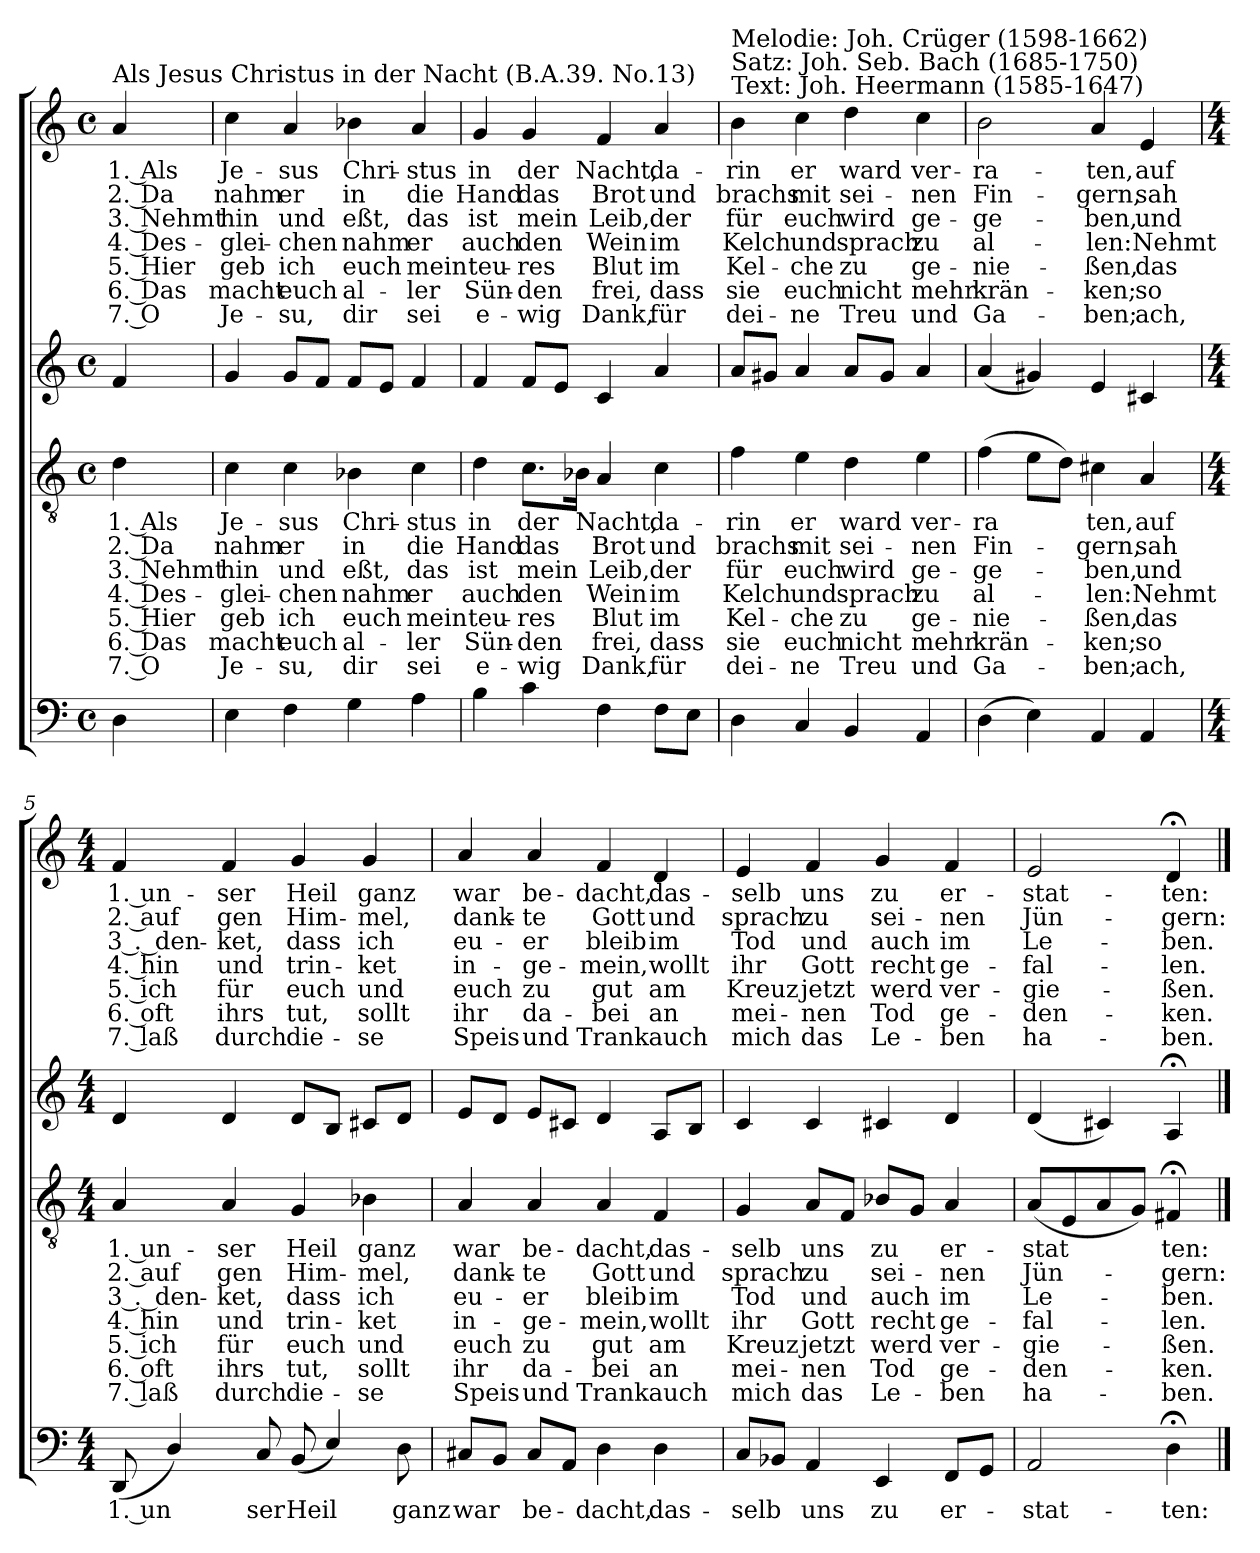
**kern	**text	**kern	**text	**text	**text	**text	**text	**text	**text	**kern	**kern	**text	**text	**text	**text	**text	**text	**text
*part4	*part4	*part3	*part3	*part3	*part3	*part3	*part3	*part3	*part3	*part2	*part1	*part1	*part1	*part1	*part1	*part1	*part1	*part1
*staff4	*staff4	*staff3	*staff3	*staff3	*staff3	*staff3	*staff3	*staff3	*staff3	*staff2	*staff1	*staff1	*staff1	*staff1	*staff1	*staff1	*staff1	*staff1
*clefF4	*	*clefGv2	*	*	*	*	*	*	*	*clefG2	*clefG2	*	*	*	*	*	*	*
*k[]	*	*k[]	*	*	*	*	*	*	*	*k[]	*k[]	*	*	*	*	*	*	*
*C:	*	*C:	*	*	*	*	*	*	*	*C:	*C:	*	*	*	*	*	*	*
*M4/4	*	*M4/4	*	*	*	*	*	*	*	*M4/4	*M4/4	*	*	*	*	*	*	*
*met(c)	*	*met(c)	*	*	*	*	*	*	*	*met(c)	*met(c)	*	*	*	*	*	*	*
=	=	=	=	=	=	=	=	=	=	=	=	=	=	=	=	=	=	=
!	!	!	!	!	!	!	!	!	!	!	!LO:TX:a:t=Als Jesus Christus in der Nacht  (B.A.39. No.13)	!	!	!	!	!	!	!
!	!	!	!LO:LY:b	!LO:LY:b	!LO:LY:b	!LO:LY:b	!LO:LY:b	!LO:LY:b	!LO:LY:b	!	!	!LO:LY:b	!LO:LY:b	!LO:LY:b	!LO:LY:b	!LO:LY:b	!LO:LY:b	!LO:LY:b
4D\	.	4d\	1. Als	2. Da	3. Nehmt	4. Des-	5. Hier	6. Das	7. O	4f/	4a/	1. Als	2. Da	3. Nehmt	4. Des-	5. Hier	6. Das	7. O
=1	=1	=1	=1	=1	=1	=1	=1	=1	=1	=1	=1	=1	=1	=1	=1	=1	=1	=1
!	!	!	!LO:LY:b	!LO:LY:b	!LO:LY:b	!LO:LY:b	!LO:LY:b	!LO:LY:b	!LO:LY:b	!	!	!LO:LY:b	!LO:LY:b	!LO:LY:b	!LO:LY:b	!LO:LY:b	!LO:LY:b	!LO:LY:b
4E\	.	4c\	Je-	nahm	hin	-glei-	geb	macht	Je-	4g/	4cc\	Je-	nahm	hin	-glei-	geb	macht	Je-
!	!	!	!LO:LY:b	!LO:LY:b	!LO:LY:b	!LO:LY:b	!LO:LY:b	!LO:LY:b	!LO:LY:b	!	!	!LO:LY:b	!LO:LY:b	!LO:LY:b	!LO:LY:b	!LO:LY:b	!LO:LY:b	!LO:LY:b
4F\	.	4c\	-sus	er	und	-chen	ich	euch	-su,	8g/L	4a/	-sus	er	und	-chen	ich	euch	-su,
.	.	.	.	.	.	.	.	.	.	8f/J	.	.	.	.	.	.	.	.
!	!	!	!LO:LY:b	!LO:LY:b	!LO:LY:b	!LO:LY:b	!LO:LY:b	!LO:LY:b	!LO:LY:b	!	!	!LO:LY:b	!LO:LY:b	!LO:LY:b	!LO:LY:b	!LO:LY:b	!LO:LY:b	!LO:LY:b
4G\	.	4B-X\	Chri-	in	eßt,	nahm	euch	al-	dir	8f/L	4b-X\	Chri-	in	eßt,	nahm	euch	al-	dir
.	.	.	.	.	.	.	.	.	.	8e/J	.	.	.	.	.	.	.	.
!	!	!	!LO:LY:b	!LO:LY:b	!LO:LY:b	!LO:LY:b	!LO:LY:b	!LO:LY:b	!LO:LY:b	!	!	!LO:LY:b	!LO:LY:b	!LO:LY:b	!LO:LY:b	!LO:LY:b	!LO:LY:b	!LO:LY:b
4A\	.	4c\	-stus	die	das	er	mein	-ler	sei	4f/	4a/	-stus	die	das	er	mein	-ler	sei
=2	=2	=2	=2	=2	=2	=2	=2	=2	=2	=2	=2	=2	=2	=2	=2	=2	=2	=2
!	!	!	!LO:LY:b	!LO:LY:b	!LO:LY:b	!LO:LY:b	!LO:LY:b	!LO:LY:b	!LO:LY:b	!	!	!LO:LY:b	!LO:LY:b	!LO:LY:b	!LO:LY:b	!LO:LY:b	!LO:LY:b	!LO:LY:b
4B\	.	4d\	in	Hand	ist	auch	teu-	Sün-	e-	4f/	4g/	in	Hand	ist	auch	teu-	Sün-	e-
!	!	!	!LO:LY:b	!LO:LY:b	!LO:LY:b	!LO:LY:b	!LO:LY:b	!LO:LY:b	!LO:LY:b	!	!	!LO:LY:b	!LO:LY:b	!LO:LY:b	!LO:LY:b	!LO:LY:b	!LO:LY:b	!LO:LY:b
4c\	.	8.c\L	der	das	mein	den	-res	-den	-wig	8f/L	4g/	der	das	mein	den	-res	-den	-wig
.	.	.	.	.	.	.	.	.	.	8e/J	.	.	.	.	.	.	.	.
.	.	16B-X\Jk	.	.	.	.	.	.	.	.	.	.	.	.	.	.	.	.
!	!	!	!LO:LY:b	!LO:LY:b	!LO:LY:b	!LO:LY:b	!LO:LY:b	!LO:LY:b	!LO:LY:b	!	!	!LO:LY:b	!LO:LY:b	!LO:LY:b	!LO:LY:b	!LO:LY:b	!LO:LY:b	!LO:LY:b
4F\	.	4A/	Nacht,	Brot	Leib,	Wein	Blut	frei,	Dank,	4c/	4f/	Nacht,	Brot	Leib,	Wein	Blut	frei,	Dank,
!	!	!	!LO:LY:b	!LO:LY:b	!LO:LY:b	!LO:LY:b	!LO:LY:b	!LO:LY:b	!LO:LY:b	!	!	!LO:LY:b	!LO:LY:b	!LO:LY:b	!LO:LY:b	!LO:LY:b	!LO:LY:b	!LO:LY:b
8F\L	.	4c\	da-	und	der	im	im	dass	für	4a/	4a/	da-	und	der	im	im	dass	für
8E\J	.	.	.	.	.	.	.	.	.	.	.	.	.	.	.	.	.	.
=3	=3	=3	=3	=3	=3	=3	=3	=3	=3	=3	=3	=3	=3	=3	=3	=3	=3	=3
!	!	!	!	!	!	!	!	!	!	!	!LO:TX:a:t=Melodie&colon; Joh. Crüger (1598-1662)\nSatz&colon; Joh. Seb. Bach (1685-1750)\nText&colon; Joh. Heermann (1585-1647)	!	!	!	!	!	!	!
!	!	!	!LO:LY:b	!LO:LY:b	!LO:LY:b	!LO:LY:b	!LO:LY:b	!LO:LY:b	!LO:LY:b	!	!	!LO:LY:b	!LO:LY:b	!LO:LY:b	!LO:LY:b	!LO:LY:b	!LO:LY:b	!LO:LY:b
4D\	.	4f\	-rin	brachs	für	Kelch	Kel-	sie	dei-	8a/L	4b\	-rin	brachs	für	Kelch	Kel-	sie	dei-
.	.	.	.	.	.	.	.	.	.	8g#X/J	.	.	.	.	.	.	.	.
!	!	!	!LO:LY:b	!LO:LY:b	!LO:LY:b	!LO:LY:b	!LO:LY:b	!LO:LY:b	!LO:LY:b	!	!	!LO:LY:b	!LO:LY:b	!LO:LY:b	!LO:LY:b	!LO:LY:b	!LO:LY:b	!LO:LY:b
4C/	.	4e\	er	mit	euch	und	-che	euch	-ne	4a/	4cc\	er	mit	euch	und	-che	euch	-ne
!	!	!	!LO:LY:b	!LO:LY:b	!LO:LY:b	!LO:LY:b	!LO:LY:b	!LO:LY:b	!LO:LY:b	!	!	!LO:LY:b	!LO:LY:b	!LO:LY:b	!LO:LY:b	!LO:LY:b	!LO:LY:b	!LO:LY:b
4BB/	.	4d\	ward	sei-	wird	sprach	zu	nicht	Treu	8a/L	4dd\	ward	sei-	wird	sprach	zu	nicht	Treu
.	.	.	.	.	.	.	.	.	.	8g#/J	.	.	.	.	.	.	.	.
!	!	!	!LO:LY:b	!LO:LY:b	!LO:LY:b	!LO:LY:b	!LO:LY:b	!LO:LY:b	!LO:LY:b	!	!	!LO:LY:b	!LO:LY:b	!LO:LY:b	!LO:LY:b	!LO:LY:b	!LO:LY:b	!LO:LY:b
4AA/	.	4e\	ver-	-nen	ge-	zu	ge-	mehr	und	4a/	4cc\	ver-	-nen	ge-	zu	ge-	mehr	und
=4	=4	=4	=4	=4	=4	=4	=4	=4	=4	=4	=4	=4	=4	=4	=4	=4	=4	=4
!	!	!	!LO:LY:b	!LO:LY:b	!LO:LY:b	!LO:LY:b	!LO:LY:b	!LO:LY:b	!LO:LY:b	!	!	!LO:LY:b	!LO:LY:b	!LO:LY:b	!LO:LY:b	!LO:LY:b	!LO:LY:b	!LO:LY:b
(>4D\	.	(>4f\	-ra	Fin-	-ge-	al-	-nie-	krän-	Ga-	(<4a/	2b\	-ra-	Fin-	-ge-	al-	-nie-	krän-	Ga-
4E\)	.	8e\L	.	.	.	.	.	.	.	4g#X/)	.	.	.	.	.	.	.	.
.	.	8d\J)	.	.	.	.	.	.	.	.	.	.	.	.	.	.	.	.
!	!	!	!LO:LY:b	!LO:LY:b	!LO:LY:b	!LO:LY:b	!LO:LY:b	!LO:LY:b	!LO:LY:b	!	!	!LO:LY:b	!LO:LY:b	!LO:LY:b	!LO:LY:b	!LO:LY:b	!LO:LY:b	!LO:LY:b
4AA/	.	4c#X\	ten,	-gern,	-ben,	-len:	-ßen,	-ken;	-ben;	4e/	4a/	-ten,	-gern,	-ben,	-len:	-ßen,	-ken;	-ben;
!	!	!	!LO:LY:b	!LO:LY:b	!LO:LY:b	!LO:LY:b	!LO:LY:b	!LO:LY:b	!LO:LY:b	!	!	!LO:LY:b	!LO:LY:b	!LO:LY:b	!LO:LY:b	!LO:LY:b	!LO:LY:b	!LO:LY:b
4AA/	.	4A/	auf	sah	und	Nehmt	das	so	ach,	4c#X/	4e/	auf	sah	und	Nehmt	das	so	ach,
!!LO:LB:g=z
=5	=5	=5	=5	=5	=5	=5	=5	=5	=5	=5	=5	=5	=5	=5	=5	=5	=5	=5
*M4/4	*	*M4/4	*	*	*	*	*	*	*	*M4/4	*M4/4	*	*	*	*	*	*	*
!	!LO:LY:b	!	!LO:LY:b	!LO:LY:b	!LO:LY:b	!LO:LY:b	!LO:LY:b	!LO:LY:b	!LO:LY:b	!	!	!LO:LY:b	!LO:LY:b	!LO:LY:b	!LO:LY:b	!LO:LY:b	!LO:LY:b	!LO:LY:b
(>8DD/	1. un	4A/	1. un-	2. auf	3 . den-	4. hin	5. ich	6. oft	7. laß	4d/	4f/	1. un-	2. auf	3 . den-	4. hin	5. ich	6. oft	7. laß
4D/)	.	.	.	.	.	.	.	.	.	.	.	.	.	.	.	.	.	.
!	!	!	!LO:LY:b	!LO:LY:b	!LO:LY:b	!LO:LY:b	!LO:LY:b	!LO:LY:b	!LO:LY:b	!	!	!LO:LY:b	!LO:LY:b	!LO:LY:b	!LO:LY:b	!LO:LY:b	!LO:LY:b	!LO:LY:b
.	.	4A/	-ser	gen	-ket,	und	für	ihrs	durch	4d/	4f/	-ser	gen	-ket,	und	für	ihrs	durch
!	!LO:LY:b	!	!	!	!	!	!	!	!	!	!	!	!	!	!	!	!	!
8C/	ser	.	.	.	.	.	.	.	.	.	.	.	.	.	.	.	.	.
!	!LO:LY:b	!	!LO:LY:b	!LO:LY:b	!LO:LY:b	!LO:LY:b	!LO:LY:b	!LO:LY:b	!LO:LY:b	!	!	!LO:LY:b	!LO:LY:b	!LO:LY:b	!LO:LY:b	!LO:LY:b	!LO:LY:b	!LO:LY:b
(<8BB/	Heil	4G/	Heil	Him-	dass	trin-	euch	tut,	die-	8d/L	4g/	Heil	Him-	dass	trin-	euch	tut,	die-
4E/)	.	.	.	.	.	.	.	.	.	8B/J	.	.	.	.	.	.	.	.
!	!	!	!LO:LY:b	!LO:LY:b	!LO:LY:b	!LO:LY:b	!LO:LY:b	!LO:LY:b	!LO:LY:b	!	!	!LO:LY:b	!LO:LY:b	!LO:LY:b	!LO:LY:b	!LO:LY:b	!LO:LY:b	!LO:LY:b
.	.	4B-X\	ganz	-mel,	ich	-ket	und	sollt	-se	8c#X/L	4g/	ganz	-mel,	ich	-ket	und	sollt	-se
!	!LO:LY:b	!	!	!	!	!	!	!	!	!	!	!	!	!	!	!	!	!
8D\	ganz	.	.	.	.	.	.	.	.	8d/J	.	.	.	.	.	.	.	.
=6	=6	=6	=6	=6	=6	=6	=6	=6	=6	=6	=6	=6	=6	=6	=6	=6	=6	=6
!	!LO:LY:b	!	!LO:LY:b	!LO:LY:b	!LO:LY:b	!LO:LY:b	!LO:LY:b	!LO:LY:b	!LO:LY:b	!	!	!LO:LY:b	!LO:LY:b	!LO:LY:b	!LO:LY:b	!LO:LY:b	!LO:LY:b	!LO:LY:b
8C#X/L	war	4A/	war	dank-	eu-	in-	euch	ihr	Speis	8e/L	4a/	war	dank-	eu-	in-	euch	ihr	Speis
8BB/J	.	.	.	.	.	.	.	.	.	8d/J	.	.	.	.	.	.	.	.
!	!LO:LY:b	!	!LO:LY:b	!LO:LY:b	!LO:LY:b	!LO:LY:b	!LO:LY:b	!LO:LY:b	!LO:LY:b	!	!	!LO:LY:b	!LO:LY:b	!LO:LY:b	!LO:LY:b	!LO:LY:b	!LO:LY:b	!LO:LY:b
8C#/L	be-	4A/	be-	-te	-er	-ge-	zu	da-	und	8e/L	4a/	be-	-te	-er	-ge-	zu	da-	und
8AA/J	.	.	.	.	.	.	.	.	.	8c#X/J	.	.	.	.	.	.	.	.
!	!LO:LY:b	!	!LO:LY:b	!LO:LY:b	!LO:LY:b	!LO:LY:b	!LO:LY:b	!LO:LY:b	!LO:LY:b	!	!	!LO:LY:b	!LO:LY:b	!LO:LY:b	!LO:LY:b	!LO:LY:b	!LO:LY:b	!LO:LY:b
4D\	-dacht,	4A/	-dacht,	Gott	bleib	-mein,	gut	-bei	Trank	4d/	4f/	-dacht,	Gott	bleib	-mein,	gut	-bei	Trank
!	!LO:LY:b	!	!LO:LY:b	!LO:LY:b	!LO:LY:b	!LO:LY:b	!LO:LY:b	!LO:LY:b	!LO:LY:b	!	!	!LO:LY:b	!LO:LY:b	!LO:LY:b	!LO:LY:b	!LO:LY:b	!LO:LY:b	!LO:LY:b
4D\	das-	4F/	das-	und	im	wollt	am	an	auch	8A/L	4d/	das-	und	im	wollt	am	an	auch
.	.	.	.	.	.	.	.	.	.	8B/J	.	.	.	.	.	.	.	.
=7	=7	=7	=7	=7	=7	=7	=7	=7	=7	=7	=7	=7	=7	=7	=7	=7	=7	=7
!	!LO:LY:b	!	!LO:LY:b	!LO:LY:b	!LO:LY:b	!LO:LY:b	!LO:LY:b	!LO:LY:b	!LO:LY:b	!	!	!LO:LY:b	!LO:LY:b	!LO:LY:b	!LO:LY:b	!LO:LY:b	!LO:LY:b	!LO:LY:b
8C/L	-selb	4G/	-selb	sprach	Tod	ihr	Kreuz	mei-	mich	4c/	4e/	-selb	sprach	Tod	ihr	Kreuz	mei-	mich
8BB-X/J	.	.	.	.	.	.	.	.	.	.	.	.	.	.	.	.	.	.
!	!LO:LY:b	!	!LO:LY:b	!LO:LY:b	!LO:LY:b	!LO:LY:b	!LO:LY:b	!LO:LY:b	!LO:LY:b	!	!	!LO:LY:b	!LO:LY:b	!LO:LY:b	!LO:LY:b	!LO:LY:b	!LO:LY:b	!LO:LY:b
4AA/	uns	8A/L	uns	zu	und	Gott	jetzt	-nen	das	4c/	4f/	uns	zu	und	Gott	jetzt	-nen	das
.	.	8F/J	.	.	.	.	.	.	.	.	.	.	.	.	.	.	.	.
!	!LO:LY:b	!	!LO:LY:b	!LO:LY:b	!LO:LY:b	!LO:LY:b	!LO:LY:b	!LO:LY:b	!LO:LY:b	!	!	!LO:LY:b	!LO:LY:b	!LO:LY:b	!LO:LY:b	!LO:LY:b	!LO:LY:b	!LO:LY:b
4EE/	zu	8B-X/L	zu	sei-	auch	recht	werd	Tod	Le-	4c#X/	4g/	zu	sei-	auch	recht	werd	Tod	Le-
.	.	8G/J	.	.	.	.	.	.	.	.	.	.	.	.	.	.	.	.
!	!LO:LY:b	!	!LO:LY:b	!LO:LY:b	!LO:LY:b	!LO:LY:b	!LO:LY:b	!LO:LY:b	!LO:LY:b	!	!	!LO:LY:b	!LO:LY:b	!LO:LY:b	!LO:LY:b	!LO:LY:b	!LO:LY:b	!LO:LY:b
8FF/L	er-	4A/	er-	-nen	im	ge-	ver-	ge-	-ben	4d/	4f/	er-	-nen	im	ge-	ver-	ge-	-ben
8GG/J	.	.	.	.	.	.	.	.	.	.	.	.	.	.	.	.	.	.
=8	=8	=8	=8	=8	=8	=8	=8	=8	=8	=8	=8	=8	=8	=8	=8	=8	=8	=8
!	!LO:LY:b	!	!LO:LY:b	!LO:LY:b	!LO:LY:b	!LO:LY:b	!LO:LY:b	!LO:LY:b	!LO:LY:b	!	!	!LO:LY:b	!LO:LY:b	!LO:LY:b	!LO:LY:b	!LO:LY:b	!LO:LY:b	!LO:LY:b
2AA/	-stat-	(<8A/L	-stat	Jün-	Le-	-fal-	-gie-	-den-	ha-	(<4d/	2e/	-stat-	Jün-	Le-	-fal-	-gie-	-den-	ha-
.	.	8E/	.	.	.	.	.	.	.	.	.	.	.	.	.	.	.	.
.	.	8A/	.	.	.	.	.	.	.	4c#X/)	.	.	.	.	.	.	.	.
.	.	8G/J)	.	.	.	.	.	.	.	.	.	.	.	.	.	.	.	.
!	!LO:LY:b	!	!LO:LY:b	!LO:LY:b	!LO:LY:b	!LO:LY:b	!LO:LY:b	!LO:LY:b	!LO:LY:b	!	!	!LO:LY:b	!LO:LY:b	!LO:LY:b	!LO:LY:b	!LO:LY:b	!LO:LY:b	!LO:LY:b
4D;<\	-ten:	4F#X;/	ten:	-gern:	-ben.	-len.	-ßen.	-ken.	-ben.	4A;/	4d;/	-ten:	-gern:	-ben.	-len.	-ßen.	-ken.	-ben.
==	==	==	==	==	==	==	==	==	==	==	==	==	==	==	==	==	==	==
*-	*-	*-	*-	*-	*-	*-	*-	*-	*-	*-	*-	*-	*-	*-	*-	*-	*-	*-
